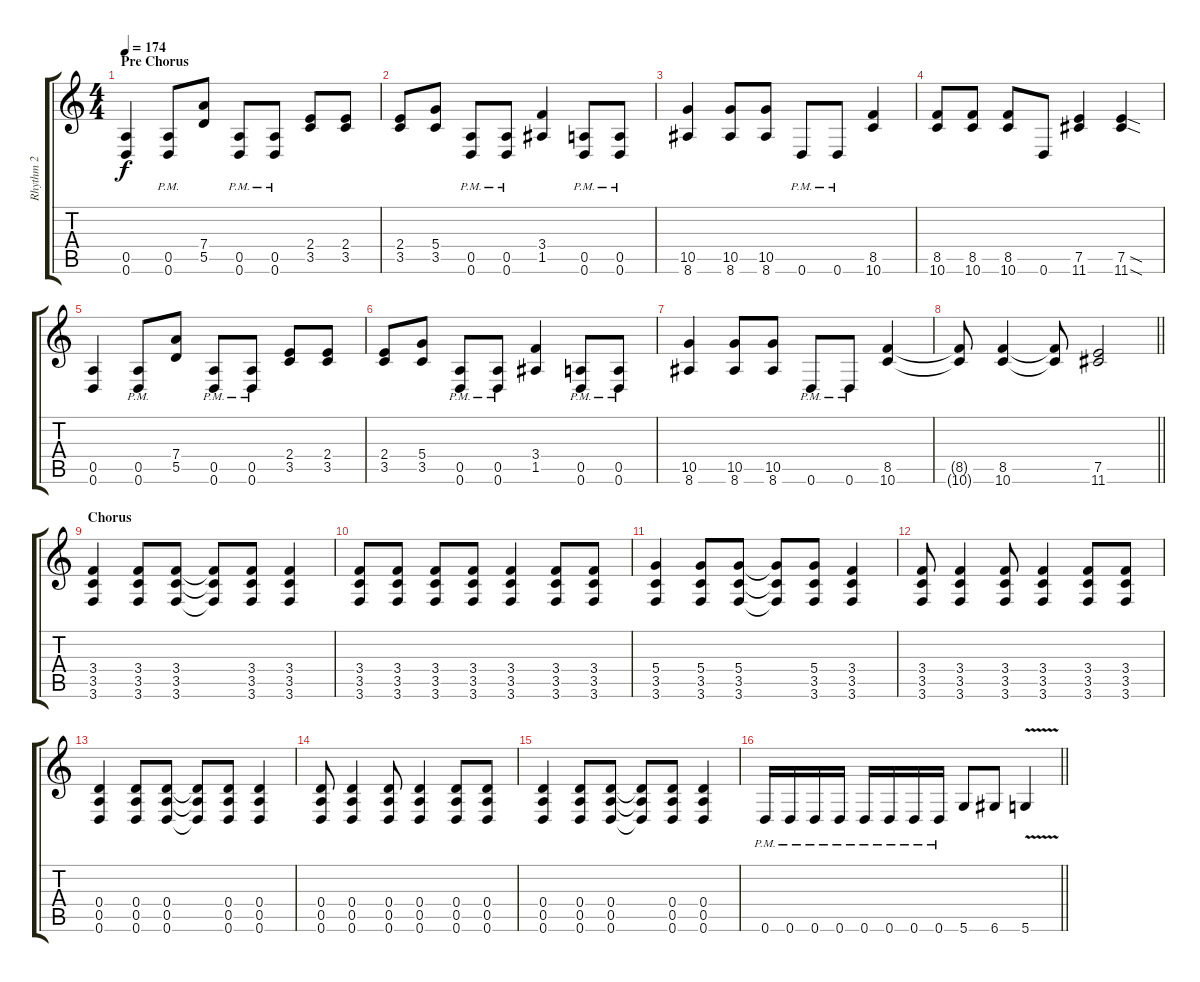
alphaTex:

\track ("Rhythm 2" "Rhythm 2") {instrument distortionguitar}
\staff {score tabs}
\tuning (E4 B3 G3 D3 A2 D2) {hide}
\ts (4 4)
\section ("" "Pre Chorus")
\tempo 174
\clef g2
\ks c
(0.5 0.6).4{dy f} (0.5{pm} 0.6{pm}).8 (7.4 5.5).8 (0.5{pm} 0.6{pm}).8 (0.5{pm} 0.6{pm}).8 (2.4 3.5).8 (2.4 3.5).8 |
(2.4 3.5).8 (5.4 3.5).8 (0.5{pm} 0.6{pm}).8 (0.5{pm} 0.6{pm}).8 (3.4 1.5).4 (0.5{pm} 0.6{pm}).8 (0.5{pm} 0.6{pm}).8 |
(10.5 8.6).4 (10.5 8.6).8 (10.5 8.6).8 0.6{pm}.8 0.6{pm}.8 (8.5 10.6).4 |
(8.5 10.6).8 (8.5 10.6).8 (8.5 10.6).8 0.6.8 (7.5 11.6).4 (7.5{sod} 11.6{sod}).4 |
(0.5 0.6).4 (0.5{pm} 0.6{pm}).8 (7.4 5.5).8 (0.5{pm} 0.6{pm}).8 (0.5{pm} 0.6{pm}).8 (2.4 3.5).8 (2.4 3.5).8 |
(2.4 3.5).8 (5.4 3.5).8 (0.5{pm} 0.6{pm}).8 (0.5{pm} 0.6{pm}).8 (3.4 1.5).4 (0.5{pm} 0.6{pm}).8 (0.5{pm} 0.6{pm}).8 |
(10.5 8.6).4 (10.5 8.6).8 (10.5 8.6).8 0.6{pm}.8 0.6{pm}.8 (8.5 10.6).4 |
\barLineRight lightlight
(8.5{t} 10.6{t}).8 (8.5 10.6).4 (8.5{t} 10.6{t}).8 (7.5 11.6).2 |
\section ("" "Chorus")
(3.4 3.5 3.6).4 (3.4 3.5 3.6).8 (3.4 3.5 3.6).8 (3.4{t} 3.5{t} 3.6{t}).8 (3.4 3.5 3.6).8 (3.4 3.5 3.6).4 |
(3.4 3.5 3.6).8 (3.4 3.5 3.6).8 (3.4 3.5 3.6).8 (3.4 3.5 3.6).8 (3.4 3.5 3.6).4 (3.4 3.5 3.6).8 (3.4 3.5 3.6).8 |
(5.4 3.5 3.6).4 (5.4 3.5 3.6).8 (5.4 3.5 3.6).8 (5.4{t} 3.5{t} 3.6{t}).8 (5.4 3.5 3.6).8 (3.4 3.5 3.6).4 |
(3.4 3.5 3.6).8 (3.4 3.5 3.6).4 (3.4 3.5 3.6).8 (3.4 3.5 3.6).4 (3.4 3.5 3.6).8 (3.4 3.5 3.6).8 |
(0.4 0.5 0.6).4 (0.4 0.5 0.6).8 (0.4 0.5 0.6).8 (0.4{t} 0.5{t} 0.6{t}).8 (0.4 0.5 0.6).8 (0.4 0.5 0.6).4 |
(0.4 0.5 0.6).8 (0.4 0.5 0.6).4 (0.4 0.5 0.6).8 (0.4 0.5 0.6).4 (0.4 0.5 0.6).8 (0.4 0.5 0.6).8 |
(0.4 0.5 0.6).4 (0.4 0.5 0.6).8 (0.4 0.5 0.6).8 (0.4{t} 0.5{t} 0.6{t}).8 (0.4 0.5 0.6).8 (0.4 0.5 0.6).4 |
\barLineRight lightlight
0.6{pm}.16 0.6{pm}.16 0.6{pm}.16 0.6{pm}.16 0.6{pm}.16 0.6{pm}.16 0.6{pm}.16 0.6{pm}.16 5.6.8 6.6.8 5.6{v}.4
